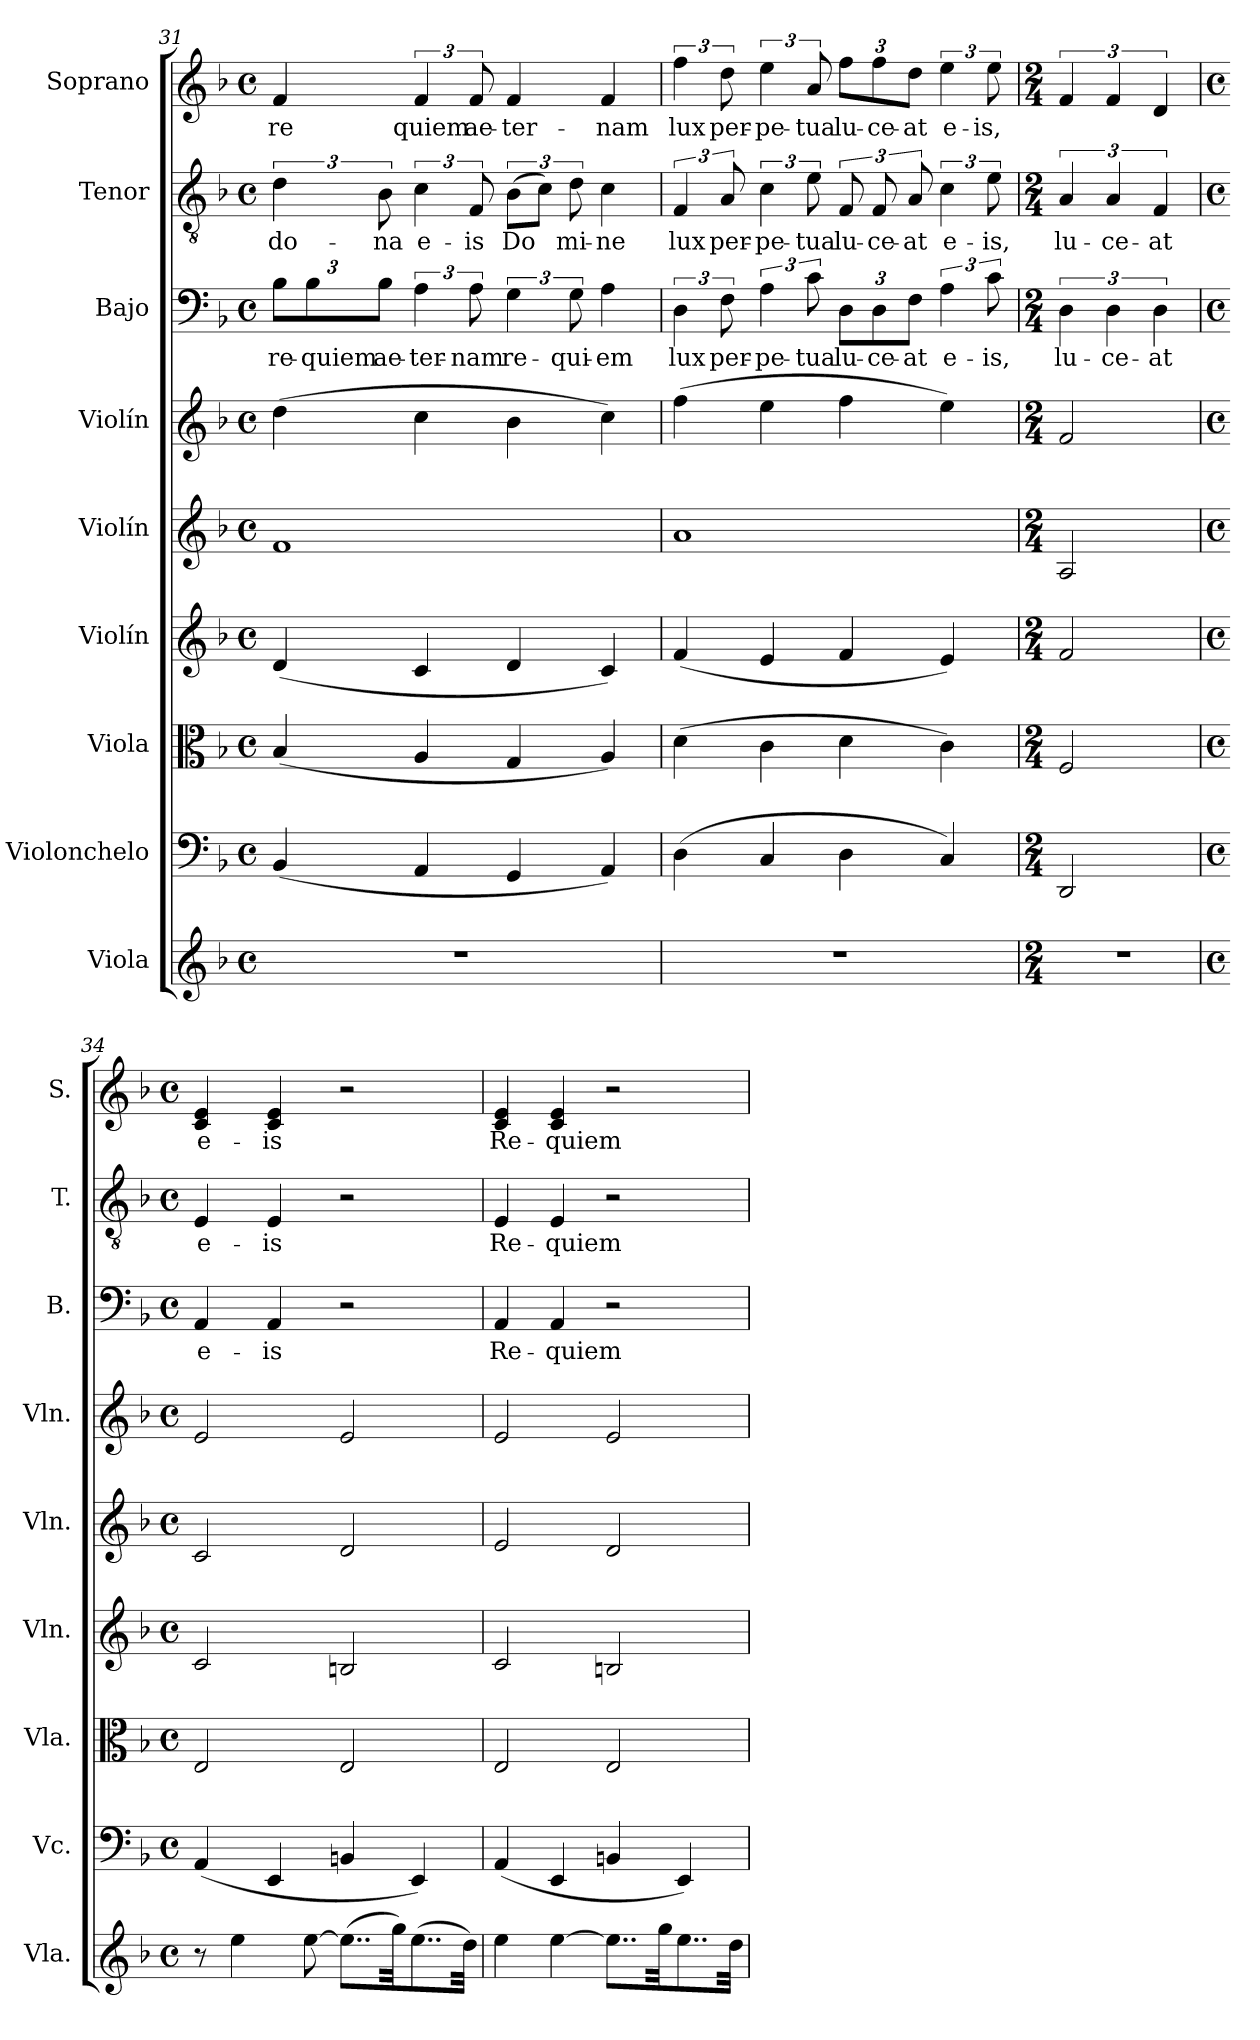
**kern	**kern	**kern	**kern	**kern	**kern	**kern	**text	**kern	**text	**kern	**text
*part9	*part8	*part7	*part6	*part5	*part4	*part3	*part3	*part2	*part2	*part1	*part1
*staff9	*staff8	*staff7	*staff6	*staff5	*staff4	*staff3	*staff3	*staff2	*staff2	*staff1	*staff1
*I"Viola	*I"Violonchelo	*I"Viola	*I"Violín	*I"Violín	*I"Violín	*I"Bajo	*	*I"Tenor	*	*I"Soprano	*
*I'Vla.	*I'Vc.	*I'Vla.	*I'Vln.	*I'Vln.	*I'Vln.	*I'B.	*	*I'T.	*	*I'S.	*
*clefG2	*clefF4	*clefC3	*clefG2	*clefG2	*clefG2	*clefF4	*	*clefGv2	*	*clefG2	*
*k[b-]	*k[b-]	*k[b-]	*k[b-]	*k[b-]	*k[b-]	*k[b-]	*	*k[b-]	*	*k[b-]	*
*M4/4	*M4/4	*M4/4	*M4/4	*M4/4	*M4/4	*M4/4	*	*M4/4	*	*M4/4	*
*met(c)	*met(c)	*met(c)	*met(c)	*met(c)	*met(c)	*met(c)	*	*met(c)	*	*met(c)	*
=31	=31	=31	=31	=31	=31	=31	=31	=31	=31	=31	=31
1r	(4BB-/	(4B-/	(4d/	1f	(4dd\	12B-\L	re-	6d\	do-	4f/	re
.	.	.	.	.	.	12B-\	-quiem	.	.	.	.
.	.	.	.	.	.	12B-\J	ae-	12B-\	-na	.	.
.	4AA/	4A/	4c/	.	4cc\	6A\	-ter-	6c\	e-	6f/	quiem
.	.	.	.	.	.	12A\	-nam	12F/	-is	12f/	ae-
.	4GG/	4G/	4d/	.	4b-\	6G\	re-	(12B-\L	Do	4f/	-ter-
.	.	.	.	.	.	.	.	12c\J)	.	.	.
.	.	.	.	.	.	12G\	-qui-	12d\	mi-	.	.
.	4AA/)	4A/)	4c/)	.	4cc\)	4A\	-em	4c\	-ne	4f/	-nam
!!LO:LB:g=z
=32	=32	=32	=32	=32	=32	=32	=32	=32	=32	=32	=32
1r	(4D\	(4d\	(4f/	1a	(4ff\	6D\	lux	6F/	lux	6ff\	lux
.	.	.	.	.	.	12F\	per-	12A/	per-	12dd\	per-
.	4C/	4c\	4e/	.	4ee\	6A\	-pe-	6c\	-pe-	6ee\	-pe-
.	.	.	.	.	.	12c\	-tua	12e\	-tua	12a/	-tua
.	4D\	4d\	4f/	.	4ff\	12D\L	lu-	12F/	lu-	12ff\L	lu-
.	.	.	.	.	.	12D\	-ce-	12F/	-ce-	12ff\	-ce-
.	.	.	.	.	.	12F\J	at	12A/	at	12dd\J	-at
.	4C/)	4c\)	4e/)	.	4ee\)	6A\	e-	6c\	e-	6ee\	e-
.	.	.	.	.	.	12c\	-is,	12e\	-is,	12ee\	-is,
=33	=33	=33	=33	=33	=33	=33	=33	=33	=33	=33	=33
*M2/4	*M2/4	*M2/4	*M2/4	*M2/4	*M2/4	*M2/4	*	*M2/4	*	*M2/4	*
2r	2DD/	2F/	2f/	2A/	2f/	6D\	lu-	6A/	lu-	6f/	.
.	.	.	.	.	.	6D\	-ce-	6A/	-ce-	6f/	.
.	.	.	.	.	.	6D\	-at	6F/	-at	6d/	.
=34	=34	=34	=34	=34	=34	=34	=34	=34	=34	=34	=34
*M4/4	*M4/4	*M4/4	*M4/4	*M4/4	*M4/4	*M4/4	*	*M4/4	*	*M4/4	*
*met(c)	*met(c)	*met(c)	*met(c)	*met(c)	*met(c)	*met(c)	*	*met(c)	*	*met(c)	*
8r	(4AA/	2E/	2c/	2c/	2e/	4AA/	e-	4E/	e-	4c/ 4e/	e-
4ee\	.	.	.	.	.	.	.	.	.	.	.
.	4EE/	.	.	.	.	4AA/	-is	4E/	-is	4c/ 4e/	-is
[8ee\	.	.	.	.	.	.	.	.	.	.	.
(8..ee\L]	4BBn/	2E/	2Bn/	2d/	2e/	2r	.	2r	.	2r	.
32gg\KK)	.	.	.	.	.	.	.	.	.	.	.
(8..ee\	4EE/)	.	.	.	.	.	.	.	.	.	.
32dd\Jkk)	.	.	.	.	.	.	.	.	.	.	.
=35	=35	=35	=35	=35	=35	=35	=35	=35	=35	=35	=35
4ee\	(4AA/	2E/	2c/	2e/	2e/	4AA/	Re-	4E/	Re-	4c/ 4e/	Re-
[4ee\	4EE/	.	.	.	.	4AA/	-quiem	4E/	-quiem	4c/ 4e/	-quiem
8..ee\L]	4BBn/	2E/	2Bn/	2d/	2e/	2r	.	2r	.	2r	.
32gg\KK	.	.	.	.	.	.	.	.	.	.	.
8..ee\	4EE/)	.	.	.	.	.	.	.	.	.	.
32dd\Jkk	.	.	.	.	.	.	.	.	.	.	.
=	=	=	=	=	=	=	=	=	=	=	=
*-	*-	*-	*-	*-	*-	*-	*-	*-	*-	*-	*-
